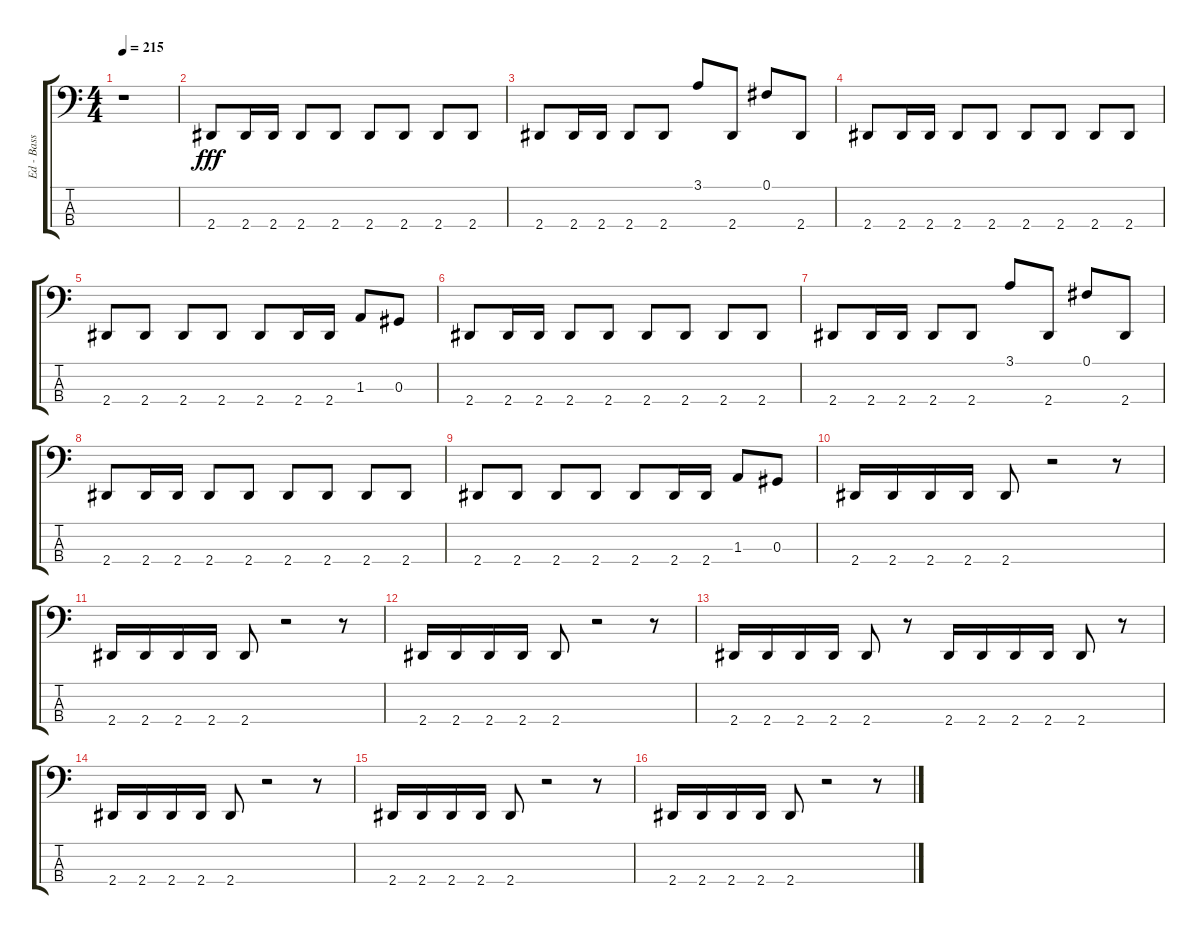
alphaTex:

\track ("Ed - Bass" "Ed - Bass") {instrument electricbasspick}
\staff {score tabs}
\tuning (Gb2 Db2 Ab1 Db1) {hide}
\ts (4 4)
\tempo 215
\clef f4
\ks c
r.1{dy fff instrument electricbasspick} |
2.4.8 2.4.16 2.4.16 2.4.8 2.4.8 2.4.8 2.4.8 2.4.8 2.4.8 |
2.4.8 2.4.16 2.4.16 2.4.8 2.4.8 3.1.8 2.4.8 0.1.8 2.4.8 |
2.4.8 2.4.16 2.4.16 2.4.8 2.4.8 2.4.8 2.4.8 2.4.8 2.4.8 |
2.4.8 2.4.8 2.4.8 2.4.8 2.4.8 2.4.16 2.4.16 1.3.8 0.3.8 |
2.4.8 2.4.16 2.4.16 2.4.8 2.4.8 2.4.8 2.4.8 2.4.8 2.4.8 |
2.4.8 2.4.16 2.4.16 2.4.8 2.4.8 3.1.8 2.4.8 0.1.8 2.4.8 |
2.4.8 2.4.16 2.4.16 2.4.8 2.4.8 2.4.8 2.4.8 2.4.8 2.4.8 |
2.4.8 2.4.8 2.4.8 2.4.8 2.4.8 2.4.16 2.4.16 1.3.8 0.3.8 |
2.4.16 2.4.16 2.4.16 2.4.16 2.4.8 r.2 r.8 |
2.4.16 2.4.16 2.4.16 2.4.16 2.4.8 r.2 r.8 |
2.4.16 2.4.16 2.4.16 2.4.16 2.4.8 r.2 r.8 |
2.4.16 2.4.16 2.4.16 2.4.16 2.4.8 r.8 2.4.16 2.4.16 2.4.16 2.4.16 2.4.8 r.8 |
2.4.16 2.4.16 2.4.16 2.4.16 2.4.8 r.2 r.8 |
2.4.16 2.4.16 2.4.16 2.4.16 2.4.8 r.2 r.8 |
2.4.16 2.4.16 2.4.16 2.4.16 2.4.8 r.2 r.8
